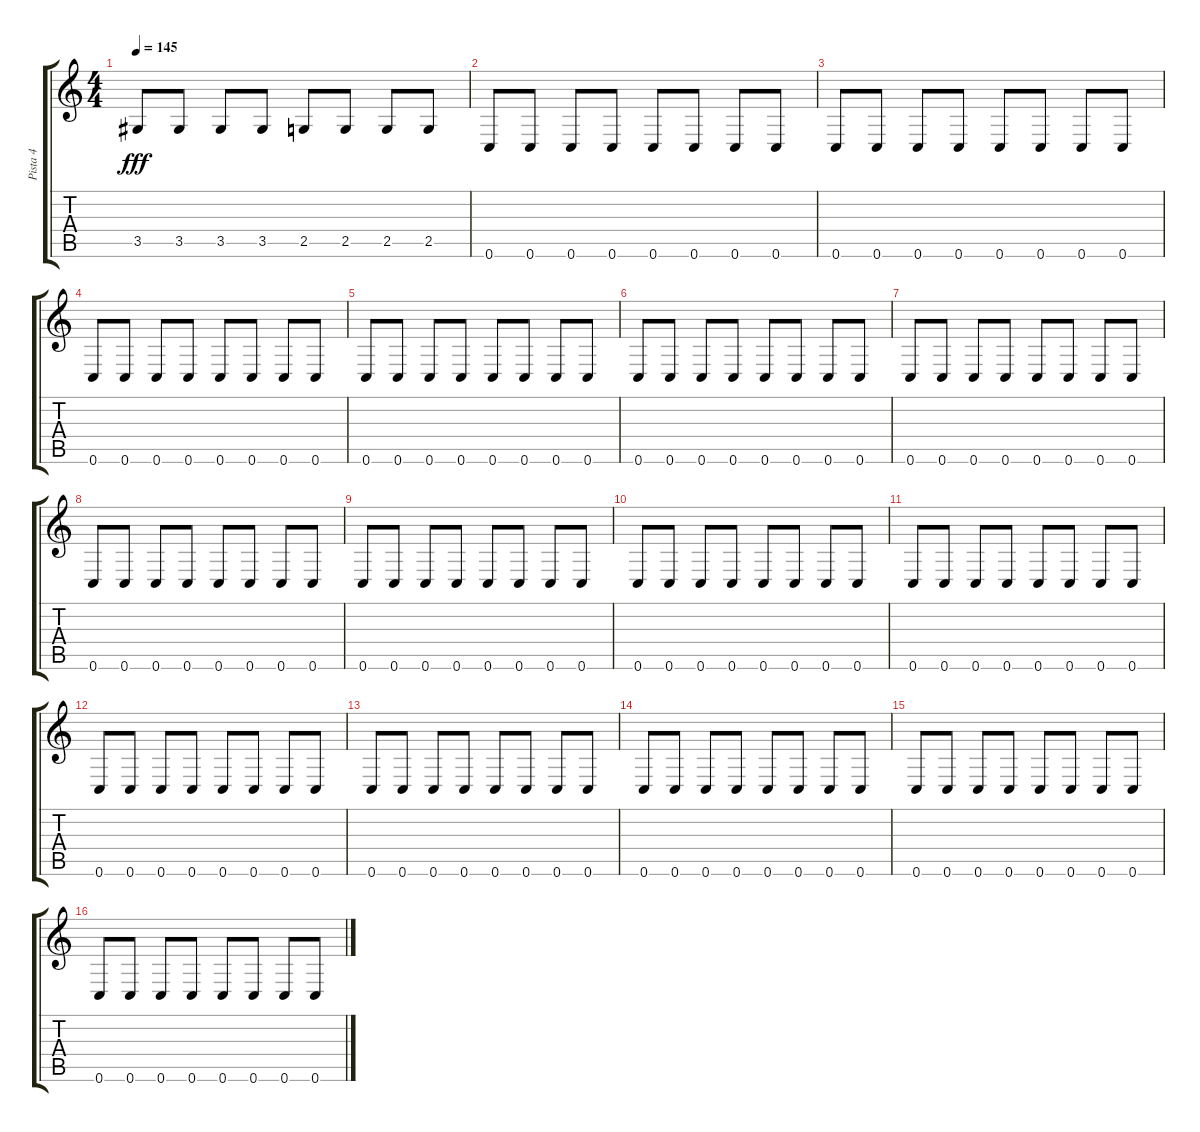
\track ("Pista 4" "Pista 4") {instrument electricbassfinger}
\staff {score tabs}
\tuning (C4 G3 Eb3 Bb2 F2 C2) {hide}
\ts (4 4)
\tempo 145
\clef g2
\ks c
3.5.8{dy fff} 3.5.8 3.5.8 3.5.8 2.5.8 2.5.8 2.5.8 2.5.8 |
0.6.8 0.6.8 0.6.8 0.6.8 0.6.8 0.6.8 0.6.8 0.6.8 |
0.6.8 0.6.8 0.6.8 0.6.8 0.6.8 0.6.8 0.6.8 0.6.8 |
0.6.8 0.6.8 0.6.8 0.6.8 0.6.8 0.6.8 0.6.8 0.6.8 |
0.6.8 0.6.8 0.6.8 0.6.8 0.6.8 0.6.8 0.6.8 0.6.8 |
0.6.8 0.6.8 0.6.8 0.6.8 0.6.8 0.6.8 0.6.8 0.6.8 |
0.6.8 0.6.8 0.6.8 0.6.8 0.6.8 0.6.8 0.6.8 0.6.8 |
0.6.8 0.6.8 0.6.8 0.6.8 0.6.8 0.6.8 0.6.8 0.6.8 |
0.6.8 0.6.8 0.6.8 0.6.8 0.6.8 0.6.8 0.6.8 0.6.8 |
0.6.8 0.6.8 0.6.8 0.6.8 0.6.8 0.6.8 0.6.8 0.6.8 |
0.6.8 0.6.8 0.6.8 0.6.8 0.6.8 0.6.8 0.6.8 0.6.8 |
0.6.8 0.6.8 0.6.8 0.6.8 0.6.8 0.6.8 0.6.8 0.6.8 |
0.6.8 0.6.8 0.6.8 0.6.8 0.6.8 0.6.8 0.6.8 0.6.8 |
0.6.8 0.6.8 0.6.8 0.6.8 0.6.8 0.6.8 0.6.8 0.6.8 |
0.6.8 0.6.8 0.6.8 0.6.8 0.6.8 0.6.8 0.6.8 0.6.8 |
0.6.8 0.6.8 0.6.8 0.6.8 0.6.8 0.6.8 0.6.8 0.6.8
